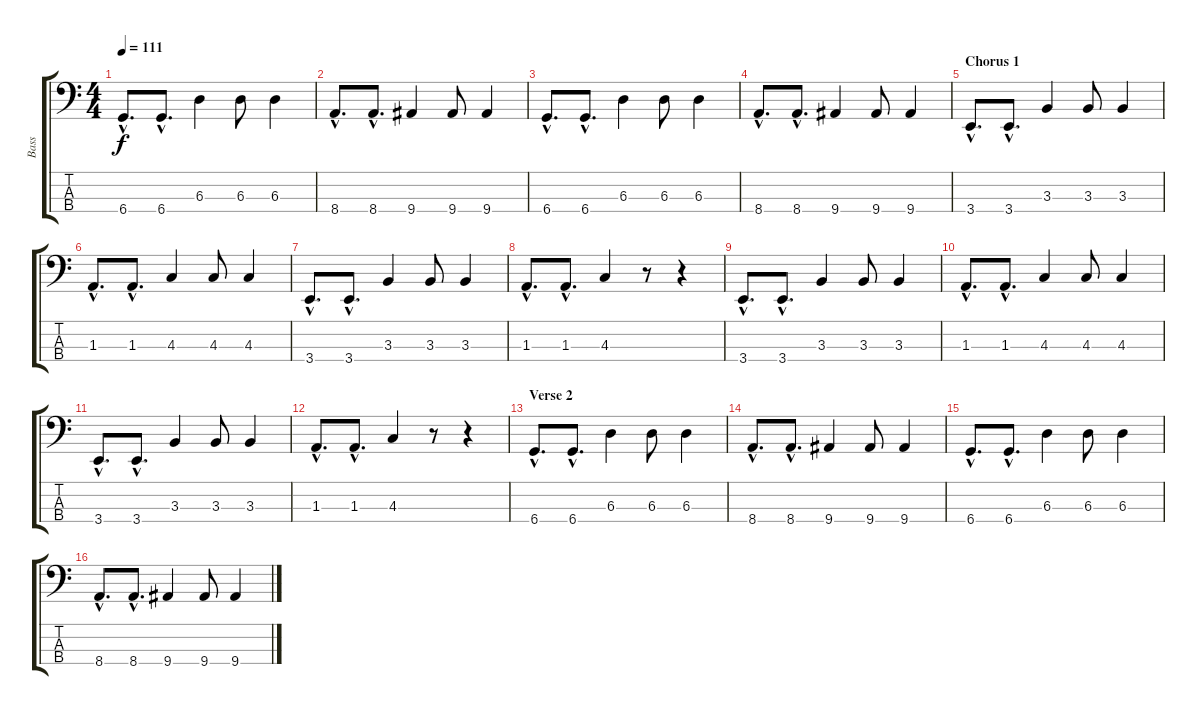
\track ("Bass" "Bass") {instrument electricbasspick}
\staff {score tabs}
\tuning (Gb2 Db2 Ab1 Db1) {hide}
\ts (4 4)
\tempo 111
\clef f4
\ks c
6.4{hac}.8{d dy f} 6.4{hac}.8{d} 6.3.4 6.3.8 6.3.4 |
8.4{hac}.8{d} 8.4{hac}.8{d} 9.4.4 9.4.8 9.4.4 |
6.4{hac}.8{d} 6.4{hac}.8{d} 6.3.4 6.3.8 6.3.4 |
8.4{hac}.8{d} 8.4{hac}.8{d} 9.4.4 9.4.8 9.4.4 |
\section ("" "Chorus 1")
3.4{hac}.8{d} 3.4{hac}.8{d} 3.3.4 3.3.8 3.3.4 |
1.3{hac}.8{d} 1.3{hac}.8{d} 4.3.4 4.3.8 4.3.4 |
3.4{hac}.8{d} 3.4{hac}.8{d} 3.3.4 3.3.8 3.3.4 |
1.3{hac}.8{d} 1.3{hac}.8{d} 4.3.4 r.8 r.4 |
3.4{hac}.8{d} 3.4{hac}.8{d} 3.3.4 3.3.8 3.3.4 |
1.3{hac}.8{d} 1.3{hac}.8{d} 4.3.4 4.3.8 4.3.4 |
3.4{hac}.8{d} 3.4{hac}.8{d} 3.3.4 3.3.8 3.3.4 |
1.3{hac}.8{d} 1.3{hac}.8{d} 4.3.4 r.8 r.4 |
\section ("" "Verse 2")
6.4{hac}.8{d} 6.4{hac}.8{d} 6.3.4 6.3.8 6.3.4 |
8.4{hac}.8{d} 8.4{hac}.8{d} 9.4.4 9.4.8 9.4.4 |
6.4{hac}.8{d} 6.4{hac}.8{d} 6.3.4 6.3.8 6.3.4 |
8.4{hac}.8{d} 8.4{hac}.8{d} 9.4.4 9.4.8 9.4.4
